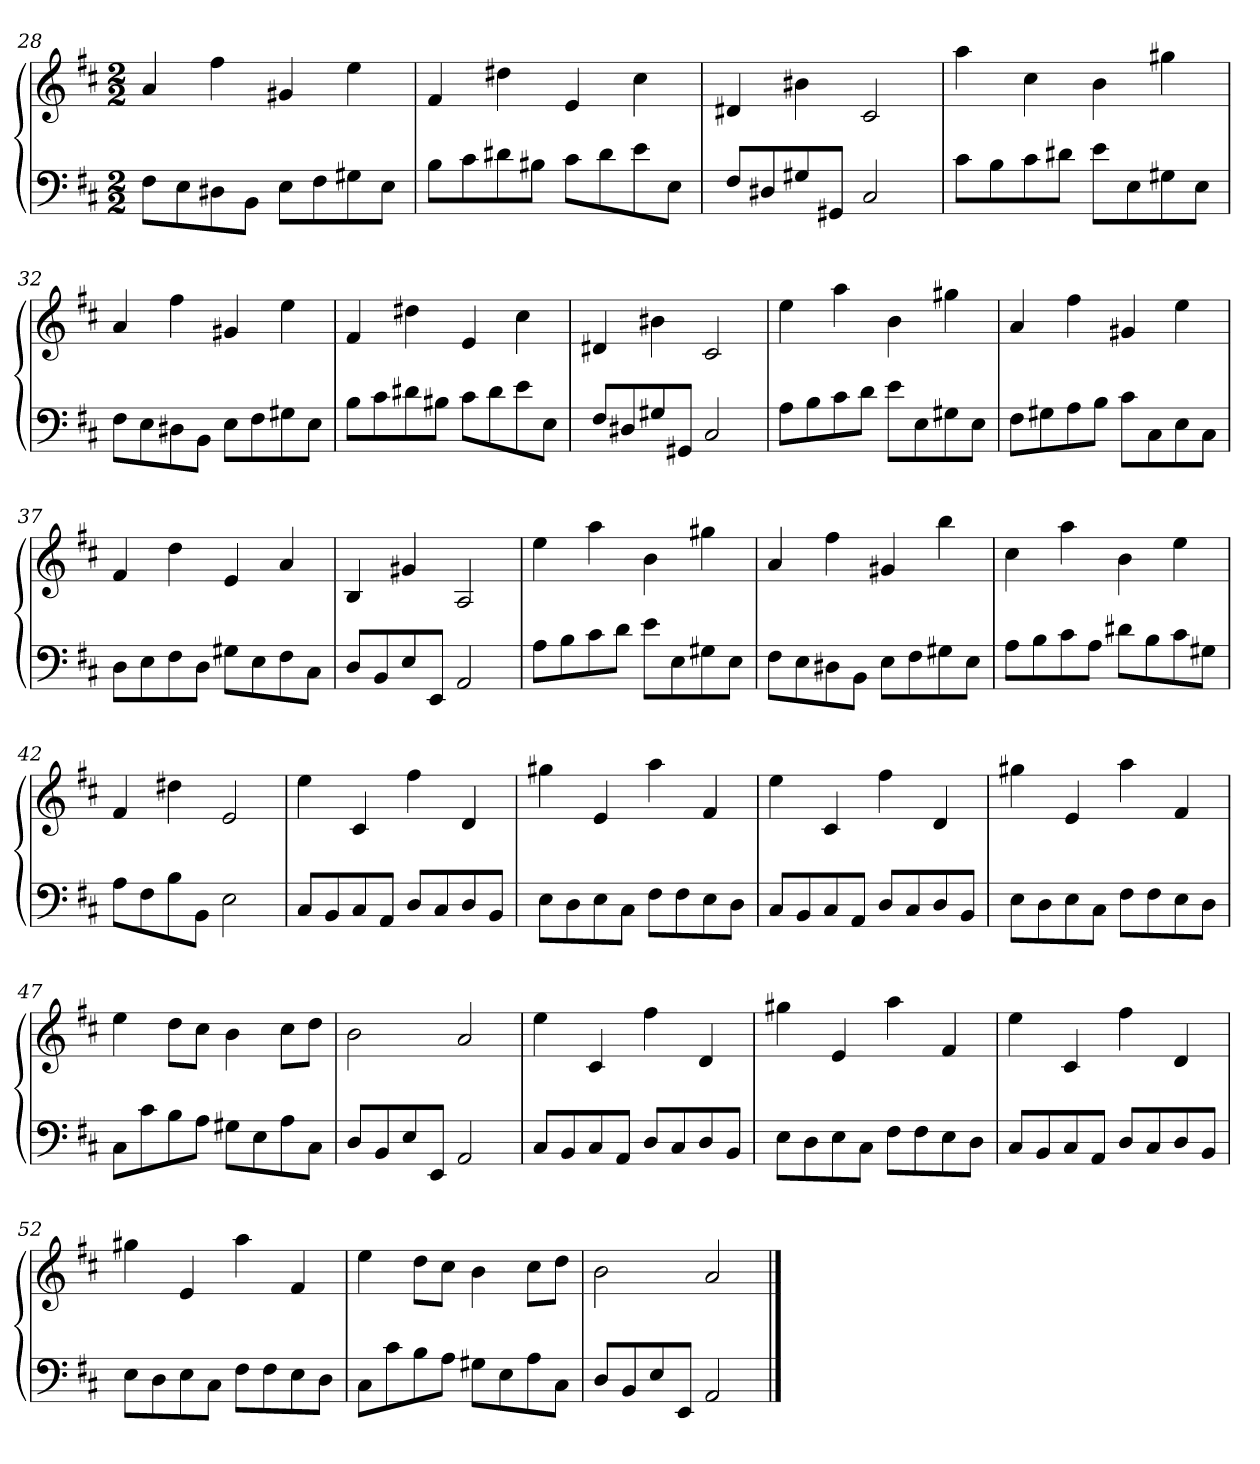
**kern	**kern
*part1	*part1
*staff2	*staff1
*k[f#c#]	*k[f#c#]
*D:	*D:
*M2/2	*M2/2
=28	=28
8F#L	4a
8E	.
8D#X	4ff#
8BBJ	.
8EL	4g#X
8F#	.
8G#X	4ee
8EJ	.
=29	=29
8BL	4f#
8c#	.
8d#X	4dd#X
8B#XJ	.
8c#L	4e
8d#	.
8e	4cc#
8EJ	.
=30	=30
8F#L	4d#X
8D#X	.
8G#X	4b#X
8GG#XJ	.
2C#	2c#
=31	=31
8c#L	4aa
8B	.
8c#	4cc#
8d#XJ	.
8eL	4b
8E	.
8G#X	4gg#X
8EJ	.
=32	=32
8F#L	4a
8E	.
8D#X	4ff#
8BBJ	.
8EL	4g#X
8F#	.
8G#X	4ee
8EJ	.
=33	=33
8BL	4f#
8c#	.
8d#X	4dd#X
8B#XJ	.
8c#L	4e
8d#	.
8e	4cc#
8EJ	.
=34	=34
8F#L	4d#X
8D#X	.
8G#X	4b#X
8GG#XJ	.
2C#	2c#
=35	=35
8AL	4ee
8B	.
8c#	4aa
8dJ	.
8eL	4b
8E	.
8G#X	4gg#X
8EJ	.
=36	=36
8F#L	4a
8G#X	.
8A	4ff#
8BJ	.
8c#L	4g#X
8C#	.
8E	4ee
8C#J	.
=37	=37
8DL	4f#
8E	.
8F#	4dd
8DJ	.
8G#XL	4e
8E	.
8F#	4a
8C#J	.
=38	=38
8DL	4B
8BB	.
8E	4g#X
8EEJ	.
2AA	2A
=39	=39
8AL	4ee
8B	.
8c#	4aa
8dJ	.
8eL	4b
8E	.
8G#X	4gg#X
8EJ	.
=40	=40
8F#L	4a
8E	.
8D#X	4ff#
8BBJ	.
8EL	4g#X
8F#	.
8G#X	4bb
8EJ	.
=41	=41
8AL	4cc#
8B	.
8c#	4aa
8AJ	.
8d#XL	4b
8B	.
8c#	4ee
8G#XJ	.
=42	=42
8AL	4f#
8F#	.
8B	4dd#X
8BBJ	.
2E	2e
=43	=43
8C#L	4ee
8BB	.
8C#	4c#
8AAJ	.
8DL	4ff#
8C#	.
8D	4d
8BBJ	.
=44	=44
8EL	4gg#X
8D	.
8E	4e
8C#J	.
8F#L	4aa
8F#	.
8E	4f#
8DJ	.
=45	=45
8C#L	4ee
8BB	.
8C#	4c#
8AAJ	.
8DL	4ff#
8C#	.
8D	4d
8BBJ	.
=46	=46
8EL	4gg#X
8D	.
8E	4e
8C#J	.
8F#L	4aa
8F#	.
8E	4f#
8DJ	.
=47	=47
8C#L	4ee
8c#	.
8B	8ddL
8AJ	8cc#J
8G#XL	4b
8E	.
8A	8cc#L
8C#J	8ddJ
=48	=48
8DL	2b
8BB	.
8E	.
8EEJ	.
2AA	2a
=49	=49
8C#L	4ee
8BB	.
8C#	4c#
8AAJ	.
8DL	4ff#
8C#	.
8D	4d
8BBJ	.
=50	=50
8EL	4gg#X
8D	.
8E	4e
8C#J	.
8F#L	4aa
8F#	.
8E	4f#
8DJ	.
=51	=51
8C#L	4ee
8BB	.
8C#	4c#
8AAJ	.
8DL	4ff#
8C#	.
8D	4d
8BBJ	.
=52	=52
8EL	4gg#X
8D	.
8E	4e
8C#J	.
8F#L	4aa
8F#	.
8E	4f#
8DJ	.
=53	=53
8C#L	4ee
8c#	.
8B	8ddL
8AJ	8cc#J
8G#XL	4b
8E	.
8A	8cc#L
8C#J	8ddJ
=54	=54
8DL	2b
8BB	.
8E	.
8EEJ	.
2AA	2a
==	==
*-	*-
